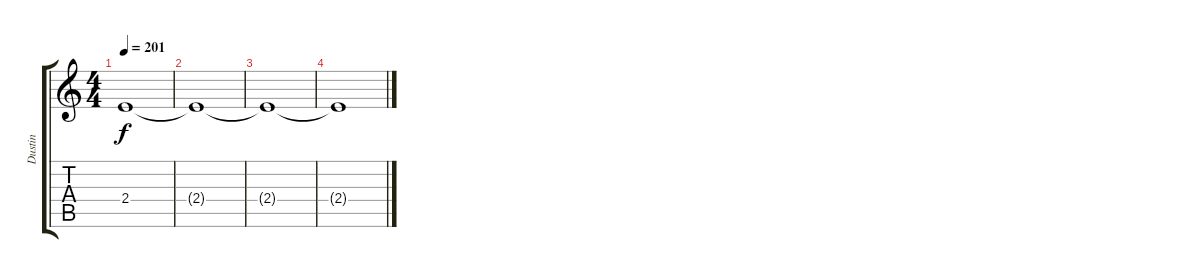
\track ("Dustin" "Dustin") {instrument overdrivenguitar}
\staff {score tabs}
\tuning (E4 B3 G3 D3 A2 E2) {hide}
\ts (4 4)
\tempo 201
\clef g2
\ks c
2.4.1{dy f volume 8} |
2.4{t}.1 |
2.4{t}.1{volume 3} |
2.4{t}.1
